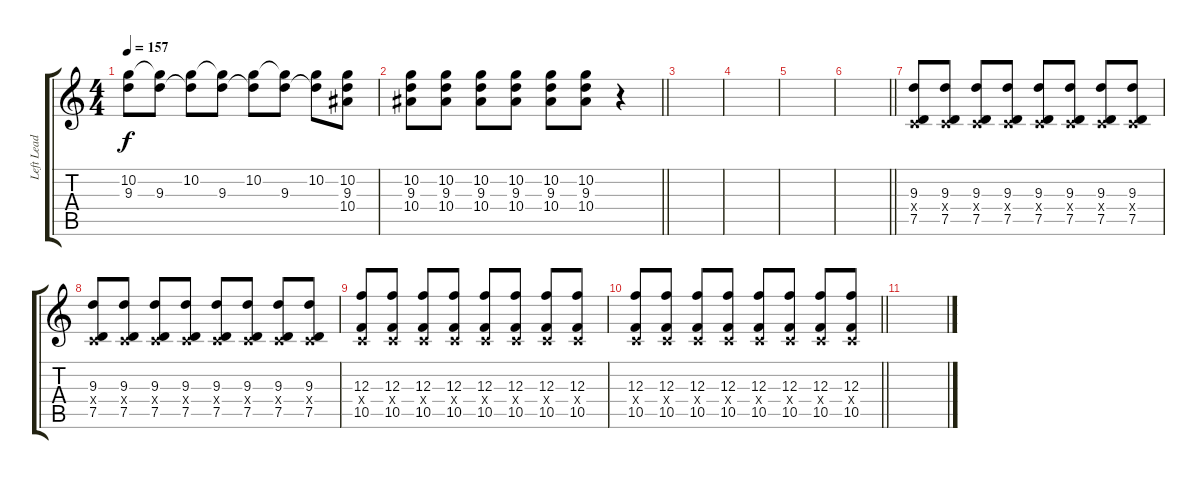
\track ("Left Lead 1" "Left Lead ") {instrument distortionguitar}
\staff {score tabs}
\tuning (D4 A3 F3 C3 G2 C2) {hide}
\ts (4 4)
\tempo 157
\clef g2
\ks c
(10.2 9.3{t}).8{dy f} (10.2{t} 9.3).8 (10.2 9.3{t}).8 (10.2{t} 9.3).8 (10.2 9.3{t}).8 (10.2{t} 9.3).8 (10.2 9.3{t}).8 (10.2 9.3 10.4).8 |
\barLineRight lightlight
(10.2 9.3 10.4).8 (10.2 9.3 10.4).8 (10.2 9.3 10.4).8 (10.2 9.3 10.4).8 (10.2 9.3 10.4).8 (10.2 9.3 10.4).8 r.4 |
\section ("" "")
|
|
|
\barLineRight lightlight
|
\section ("" "")
(9.3 0.4{x} 7.5).8{volume 10} (9.3 0.4{x} 7.5).8 (9.3 0.4{x} 7.5).8 (9.3 0.4{x} 7.5).8 (9.3 0.4{x} 7.5).8 (9.3 0.4{x} 7.5).8 (9.3 0.4{x} 7.5).8 (9.3 0.4{x} 7.5).8 |
(9.3 0.4{x} 7.5).8 (9.3 0.4{x} 7.5).8 (9.3 0.4{x} 7.5).8 (9.3 0.4{x} 7.5).8 (9.3 0.4{x} 7.5).8 (9.3 0.4{x} 7.5).8 (9.3 0.4{x} 7.5).8 (9.3 0.4{x} 7.5).8 |
(12.3 0.4{x} 10.5).8 (12.3 0.4{x} 10.5).8 (12.3 0.4{x} 10.5).8 (12.3 0.4{x} 10.5).8 (12.3 0.4{x} 10.5).8 (12.3 0.4{x} 10.5).8 (12.3 0.4{x} 10.5).8 (12.3 0.4{x} 10.5).8 |
\barLineRight lightlight
(12.3 0.4{x} 10.5).8 (12.3 0.4{x} 10.5).8 (12.3 0.4{x} 10.5).8 (12.3 0.4{x} 10.5).8 (12.3 0.4{x} 10.5).8 (12.3 0.4{x} 10.5).8 (12.3 0.4{x} 10.5).8 (12.3 0.4{x} 10.5).8 |
\section ("" "")
